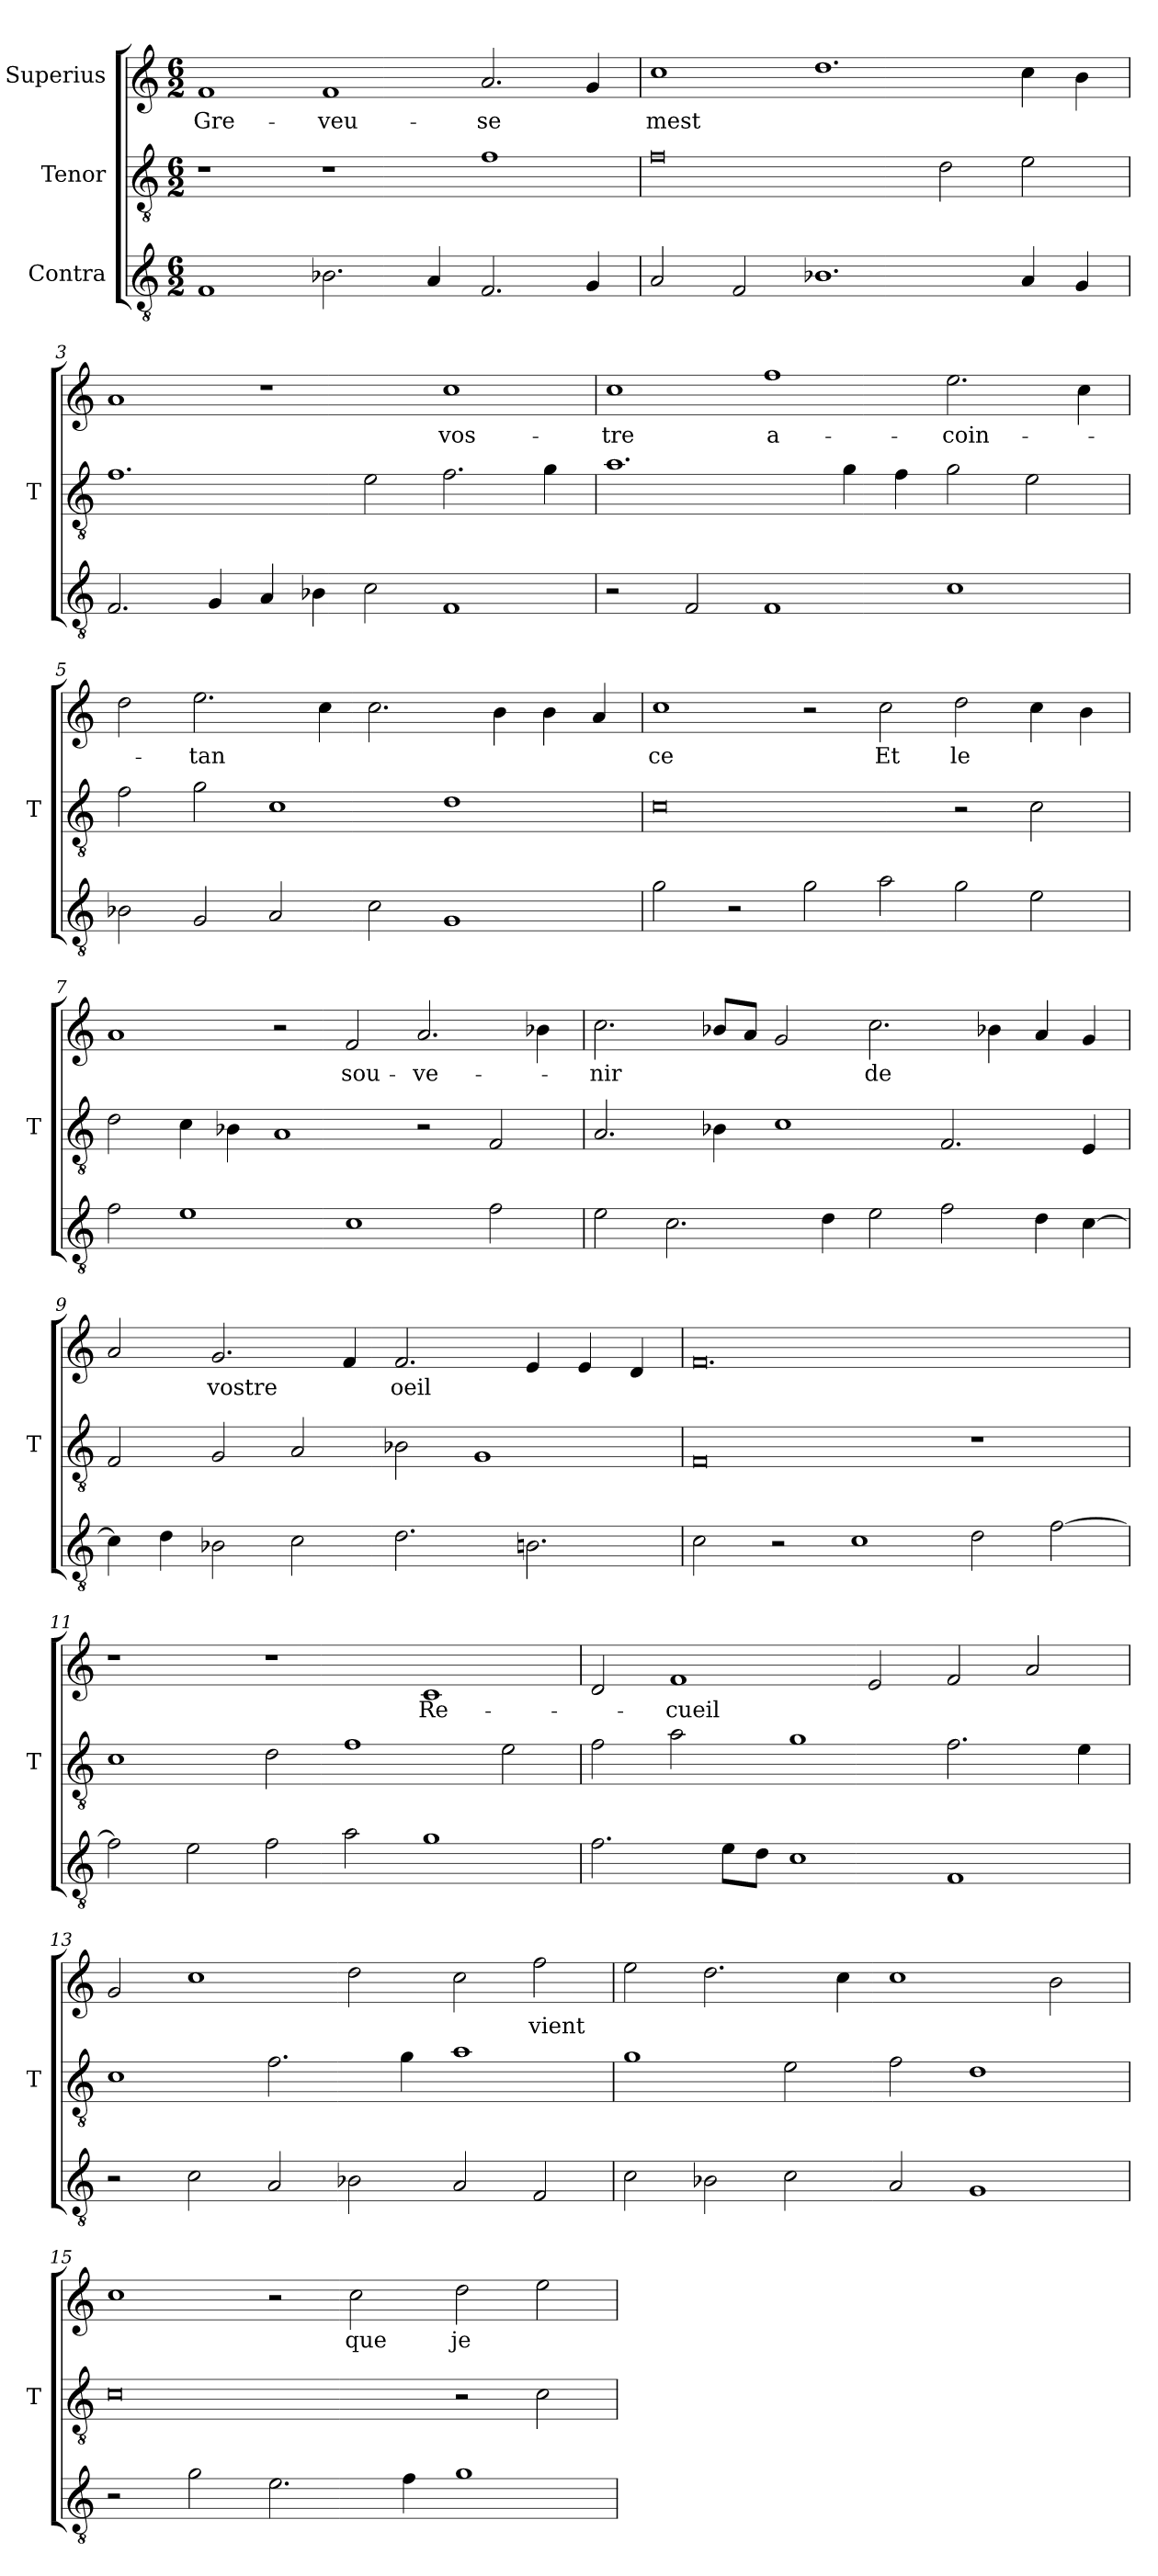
**kern	**kern	**kern	**text
*part3	*part2	*part1	*part1
*staff3	*staff2	*staff1	*staff1
*I"Contra	*I"Tenor	*I"Superius	*
*	*I'T	*	*
*clefGv2	*clefGv2	*clefG2	*
*M6/2	*M6/2	*M6/2	*
=1	=1	=1	=1
1F	1r	1f	Gre-
2.B-X	1r	1f	-veu-
4A	.	.	.
2.F	1f	2.a	-se
4G	.	4g	.
=2	=2	=2	=2
2A	0f	1cc	-mest
2F	.	.	.
1.B-X	.	1.dd	.
.	2d	.	.
4A	2e	4cc	.
4G	.	4b	.
=3	=3	=3	=3
2.F	1.f	1a	.
4G	.	.	.
4A	.	1r	.
4B-X	.	.	.
2c	2e	.	.
1F	2.f	1cc	vos-
.	4g	.	.
=4	=4	=4	=4
2r	1.a	1cc	-tre
2F	.	.	.
1F	.	1ff	a-
.	4g	.	.
.	4f	.	.
1c	2g	2.ee	-coin-
.	2e	.	.
.	.	4cc	.
=5	=5	=5	=5
2B-X	2f	2dd	.
2G	2g	2.ee	-tan
2A	1c	.	.
.	.	4cc	.
2c	.	2.cc	.
1G	1d	.	.
.	.	4b	.
.	.	4b	.
.	.	4a	.
=6	=6	=6	=6
2g	0c	1cc	-ce
2r	.	.	.
2g	.	2r	.
2a	.	2cc	-Et
2g	2r	2dd	-le
2e	2c	4cc	.
.	.	4b	.
=7	=7	=7	=7
2f	2d	1a	.
1e	4c	.	.
.	4B-X	.	.
.	1A	2r	.
1c	.	2f	sou-
.	2r	2.a	-ve-
2f	2F	.	.
.	.	4b-X	.
=8	=8	=8	=8
2e	2.A	2.cc	-nir
2.c	.	.	.
.	4B-X	8b-X/L	.
.	.	8a/J	.
.	1c	2g	.
4d	.	.	.
2e	.	2.cc	-de
2f	2.F	.	.
.	.	4b-X	.
4d	.	4a	.
[4c	4E	4g	.
=9	=9	=9	=9
4c]	2F	2a	.
4d	.	.	.
2B-X	2G	2.g	-vostre
2c	2A	.	.
.	.	4f	.
2.d	2B-X	2.f	-oeil
.	1G	.	.
2.B	.	4e	.
.	.	4e	.
.	.	4d	.
=10	=10	=10	=10
2c	0F	0.f	.
2r	.	.	.
1c	.	.	.
2d	1r	.	.
[2f	.	.	.
=11	=11	=11	=11
2f]	1c	1r	.
2e	.	.	.
2f	2d	1r	.
2a	1f	.	.
1g	.	1c	Re-
.	2e	.	.
=12	=12	=12	=12
2.f	2f	2d	.
.	2a	1f	-cueil
8e\L	.	.	.
8d\J	.	.	.
1c	1g	.	.
.	.	2e	.
1F	2.f	2f	.
.	.	2a	.
.	4e	.	.
=13	=13	=13	=13
2r	1c	2g	.
2c	.	1cc	.
2A	2.f	.	.
2B-X	.	2dd	.
.	4g	.	.
2A	1a	2cc	.
2F	.	2ff	-vient
=14	=14	=14	=14
2c	1g	2ee	.
2B-X	.	2.dd	.
2c	2e	.	.
.	.	4cc	.
2A	2f	1cc	.
1G	1d	.	.
.	.	2b	.
=15	=15	=15	=15
2r	0c	1cc	.
2g	.	.	.
2.e	.	2r	.
.	.	2cc	-que
4f	.	.	.
1g	2r	2dd	-je
.	2c	2ee	.
=	=	=	=
*-	*-	*-	*-
